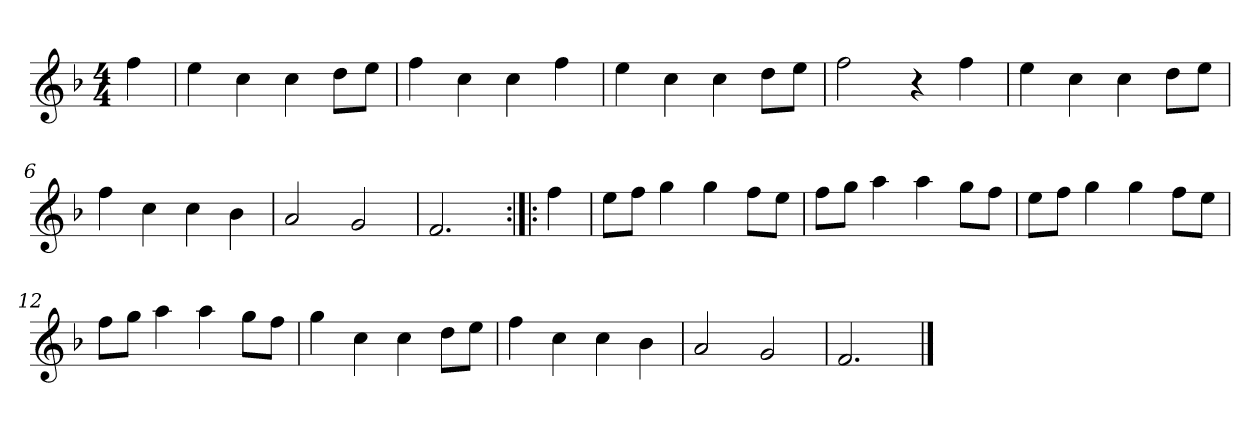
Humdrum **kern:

**kern
*part1
*staff1
*clefG2
*k[b-]
*F:
*M4/4
*MM120
=
4ff
=1
4ee
4cc
4cc
8dd\L
8ee\J
=2
4ff
4cc
4cc
4ff
=3
4ee
4cc
4cc
8dd\L
8ee\J
=4
2ff
4r
4ff
=5
4ee
4cc
4cc
8dd\L
8ee\J
=6
4ff
4cc
4cc
4b-
=7
2a
2g
=8
2.f
=:|!|:
4ff
=9
8ee\L
8ff\J
4gg
4gg
8ff\L
8ee\J
=10
8ff\L
8gg\J
4aa
4aa
8gg\L
8ff\J
=11
8ee\L
8ff\J
4gg
4gg
8ff\L
8ee\J
=12
8ff\L
8gg\J
4aa
4aa
8gg\L
8ff\J
=13
4gg
4cc
4cc
8dd\L
8ee\J
=14
4ff
4cc
4cc
4b-
=15
2a
2g
=16
2.f
==
*-
